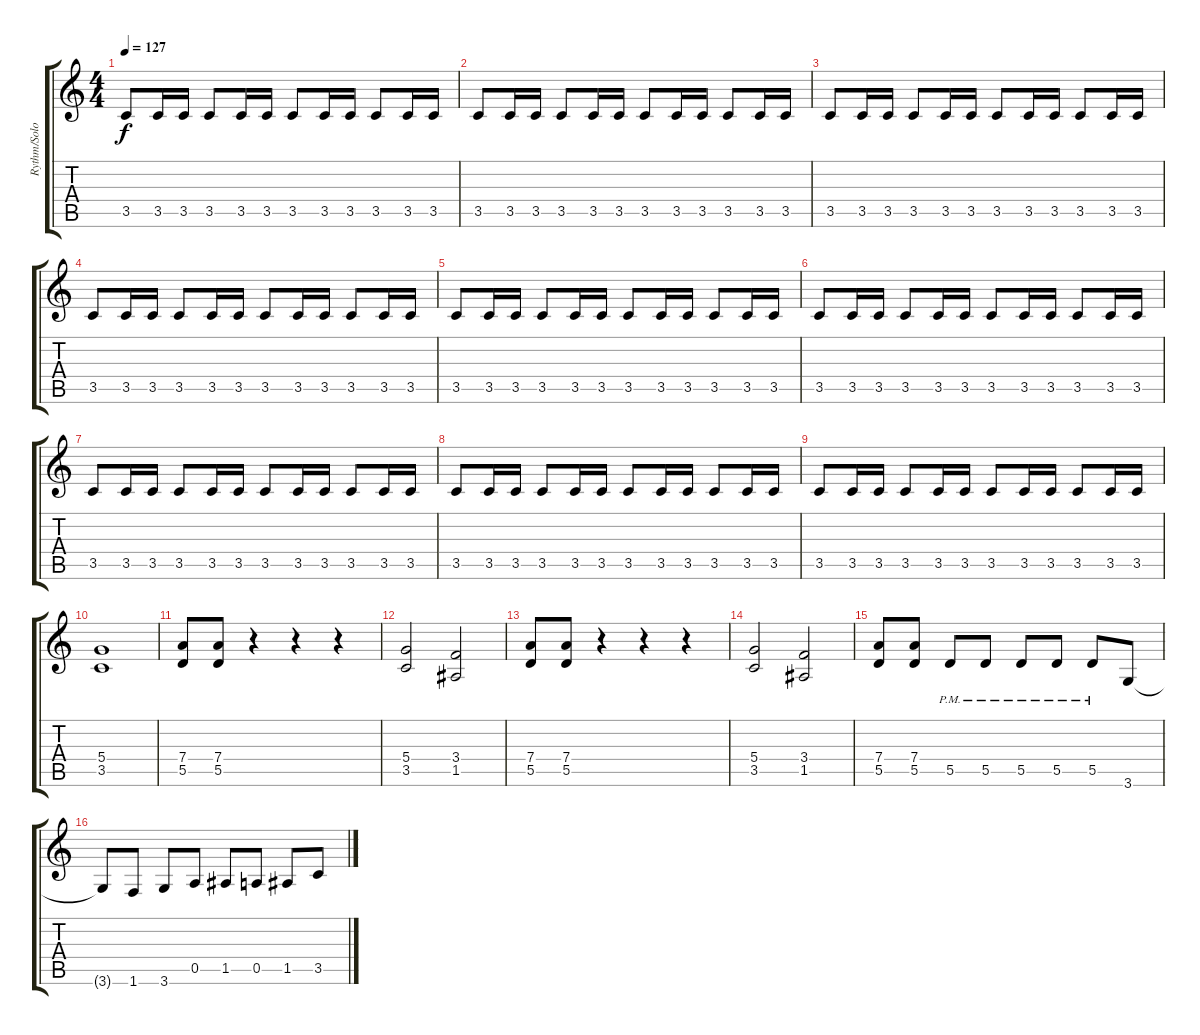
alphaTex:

\track ("Rythm/Solo Guitar" "Rythm/Solo") {instrument distortionguitar}
\staff {score tabs}
\tuning (E4 B3 G3 D3 A2 E2) {hide}
\ts (4 4)
\tempo 127
\clef g2
\ks c
3.5.8{dy f} 3.5.16 3.5.16 3.5.8 3.5.16 3.5.16 3.5.8 3.5.16 3.5.16 3.5.8 3.5.16 3.5.16 |
3.5.8 3.5.16 3.5.16 3.5.8 3.5.16 3.5.16 3.5.8 3.5.16 3.5.16 3.5.8 3.5.16 3.5.16 |
3.5.8 3.5.16 3.5.16 3.5.8 3.5.16 3.5.16 3.5.8 3.5.16 3.5.16 3.5.8 3.5.16 3.5.16 |
3.5.8 3.5.16 3.5.16 3.5.8 3.5.16 3.5.16 3.5.8 3.5.16 3.5.16 3.5.8 3.5.16 3.5.16 |
3.5.8 3.5.16 3.5.16 3.5.8 3.5.16 3.5.16 3.5.8 3.5.16 3.5.16 3.5.8 3.5.16 3.5.16 |
3.5.8 3.5.16 3.5.16 3.5.8 3.5.16 3.5.16 3.5.8 3.5.16 3.5.16 3.5.8 3.5.16 3.5.16 |
3.5.8 3.5.16 3.5.16 3.5.8 3.5.16 3.5.16 3.5.8 3.5.16 3.5.16 3.5.8 3.5.16 3.5.16 |
3.5.8 3.5.16 3.5.16 3.5.8 3.5.16 3.5.16 3.5.8 3.5.16 3.5.16 3.5.8 3.5.16 3.5.16 |
3.5.8 3.5.16 3.5.16 3.5.8 3.5.16 3.5.16 3.5.8 3.5.16 3.5.16 3.5.8 3.5.16 3.5.16 |
(5.4 3.5).1 |
(7.4 5.5).8 (7.4 5.5).8 r.4 r.4 r.4 |
(5.4 3.5).2 (3.4 1.5).2 |
(7.4 5.5).8 (7.4 5.5).8 r.4 r.4 r.4 |
(5.4 3.5).2 (3.4 1.5).2 |
(7.4 5.5).8 (7.4 5.5).8 5.5{pm}.8 5.5{pm}.8 5.5{pm}.8 5.5{pm}.8 5.5{pm}.8 3.6.8 |
3.6{t}.8 1.6.8 3.6.8 0.5.8 1.5.8 0.5.8 1.5.8 3.5.8
